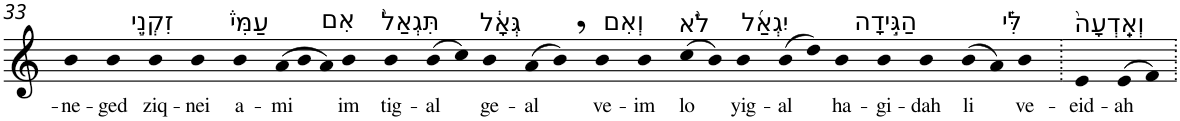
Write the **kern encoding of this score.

**kern	**text
*part1	*part1
*staff1	*staff1
*I"Piano	*
*I'Pno	*
!!LO:PB:g=z
*clefG2	*
*k[]	*
=33	=33
!	!LO:LY:b
4b	-ne-
!	!LO:LY:b
4b	-ged
!LO:TX:a:t=זִקְנֵ֣י	!
!	!LO:LY:b
4b	ziq-
!	!LO:LY:b
4b	-nei
!LO:TX:a:t=עַמִּי֒	!
!	!LO:LY:b
4b	a-
*Xtuplet	*
!	!LO:LY:b
(>12a	-mi
12b	.
12a)	.
!LO:TX:a:t=אִם	!
!	!LO:LY:b
4b	im
!LO:TX:a:t=תִּגְאַל֙	!
!	!LO:LY:b
4b	tig-
!	!LO:LY:b
(>8b	-al
8cc)	.
!LO:TX:a:t=גְּאָ֔ל	!
!	!LO:LY:b
4b	ge-
!	!LO:LY:b
(>8a	-al
8b,<)	.
!LO:TX:a:t=וְאִם	!
!	!LO:LY:b
4b	ve-
!	!LO:LY:b
4b	-im
!LO:TX:a:t=לֹ֨א	!
!	!LO:LY:b
(>8cc	lo
8b)	.
!LO:TX:a:t=יִגְאַ֜ל	!
!	!LO:LY:b
4b	yig-
!	!LO:LY:b
(>8b	-al
8dd)	.
!LO:TX:a:t=הַגִּ֣ידָה	!
!	!LO:LY:b
4b	ha-
!	!LO:LY:b
4b	-gi-
!	!LO:LY:b
4b	-dah
!LO:TX:a:t=לִּ֗י	!
!	!LO:LY:b
(>8b	li
8a)	.
!LO:TX:a:t=וְאֵֽדְעָה֙	!
!	!LO:LY:b
4b	ve-
=34.	=34.
!	!LO:LY:b
4e	-eid-
!	!LO:LY:b
(>8e	-ah
8f)	.
=.	=.
*-	*-
